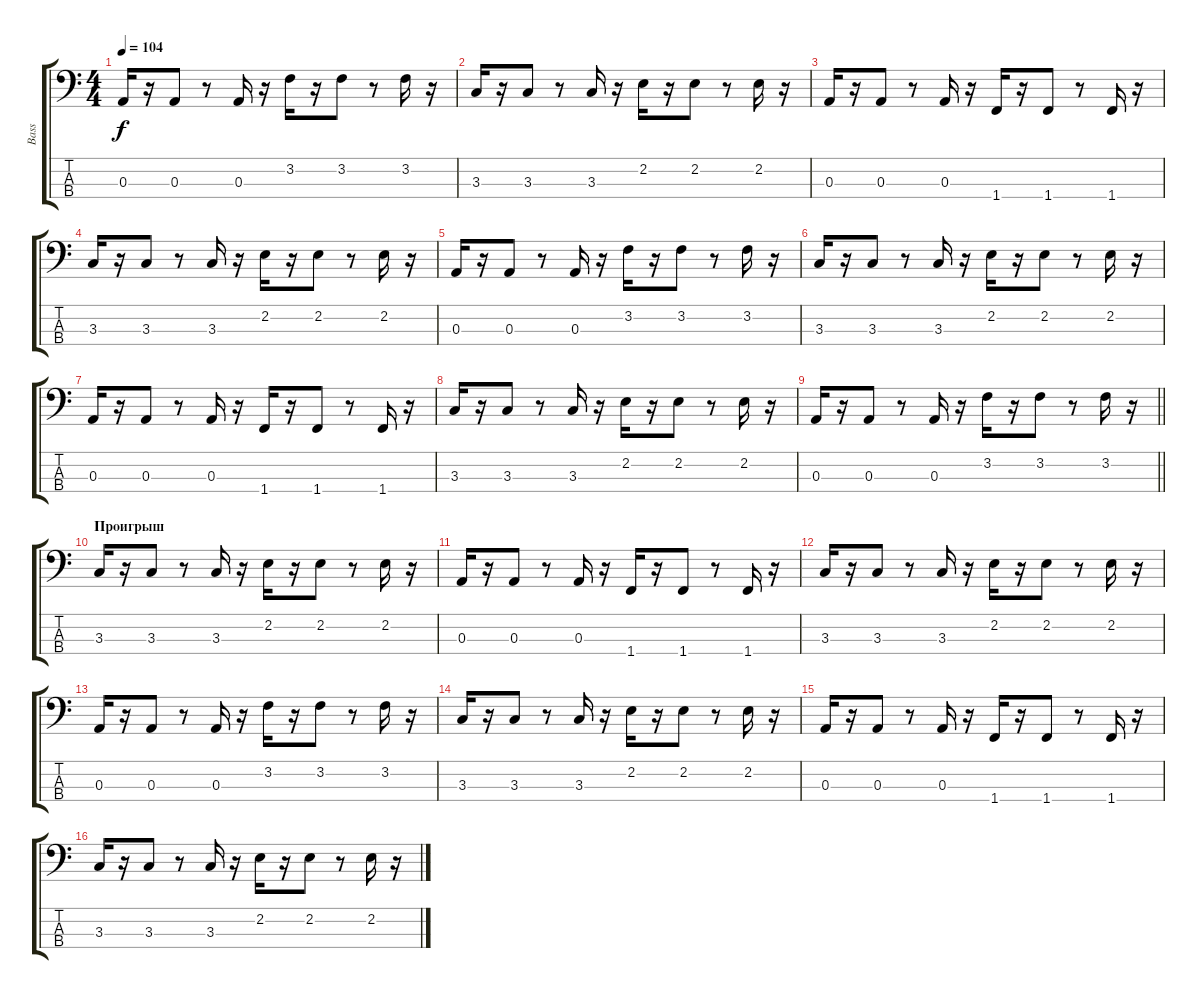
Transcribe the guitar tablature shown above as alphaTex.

\track ("Bass" "Bass") {instrument electricbassfinger}
\staff {score tabs}
\tuning (G2 D2 A1 E1) {hide}
\ts (4 4)
\tempo 104
\clef f4
\ks c
0.3.16{dy f} r.16 0.3.8 r.8 0.3.16 r.16 3.2.16 r.16 3.2.8 r.8 3.2.16 r.16 |
3.3.16 r.16 3.3.8 r.8 3.3.16 r.16 2.2.16 r.16 2.2.8 r.8 2.2.16 r.16 |
0.3.16 r.16 0.3.8 r.8 0.3.16 r.16 1.4.16 r.16 1.4.8 r.8 1.4.16 r.16 |
3.3.16 r.16 3.3.8 r.8 3.3.16 r.16 2.2.16 r.16 2.2.8 r.8 2.2.16 r.16 |
0.3.16 r.16 0.3.8 r.8 0.3.16 r.16 3.2.16 r.16 3.2.8 r.8 3.2.16 r.16 |
3.3.16 r.16 3.3.8 r.8 3.3.16 r.16 2.2.16 r.16 2.2.8 r.8 2.2.16 r.16 |
0.3.16 r.16 0.3.8 r.8 0.3.16 r.16 1.4.16 r.16 1.4.8 r.8 1.4.16 r.16 |
3.3.16 r.16 3.3.8 r.8 3.3.16 r.16 2.2.16 r.16 2.2.8 r.8 2.2.16 r.16 |
\barLineRight lightlight
0.3.16 r.16 0.3.8 r.8 0.3.16 r.16 3.2.16 r.16 3.2.8 r.8 3.2.16 r.16 |
\section ("" "Проигрыш")
3.3.16 r.16 3.3.8 r.8 3.3.16 r.16 2.2.16 r.16 2.2.8 r.8 2.2.16 r.16 |
0.3.16 r.16 0.3.8 r.8 0.3.16 r.16 1.4.16 r.16 1.4.8 r.8 1.4.16 r.16 |
3.3.16 r.16 3.3.8 r.8 3.3.16 r.16 2.2.16 r.16 2.2.8 r.8 2.2.16 r.16 |
0.3.16 r.16 0.3.8 r.8 0.3.16 r.16 3.2.16 r.16 3.2.8 r.8 3.2.16 r.16 |
3.3.16 r.16 3.3.8 r.8 3.3.16 r.16 2.2.16 r.16 2.2.8 r.8 2.2.16 r.16 |
0.3.16 r.16 0.3.8 r.8 0.3.16 r.16 1.4.16 r.16 1.4.8 r.8 1.4.16 r.16 |
3.3.16 r.16 3.3.8 r.8 3.3.16 r.16 2.2.16 r.16 2.2.8 r.8 2.2.16 r.16
